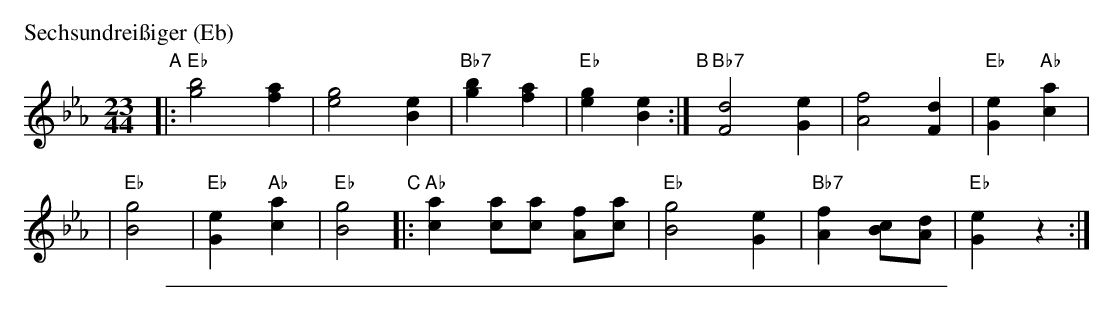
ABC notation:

X:1
P: Sechsundrei\ssiger (Eb)
M: 23/44
L: 1/8
K: Eb
"A"\
|:"Eb"[b4g4] [a2f2] | [g4e4] [e2B2] \
| "Bb7"[b2g2] [a2f2] | "Eb"[g2e2] [e2B2] :| \
"B"\
[|]"Bb7"[d4F4] [e2G2] | [f4A4] [d2F2] | "Eb"[e2G2] "Ab"[a2c2] |
| "Eb"[g4B4] | "Eb"[e2G2] "Ab"[a2c2] | "Eb"[g4B4] \
"C"\
|:"Ab"[a2c2] [ac][ac] [fA][ac] | "Eb"[g4B4] [e2G2] \
| "Bb7"[f2A2] [cB][dA] | "Eb"[e2G2] z2 :|
